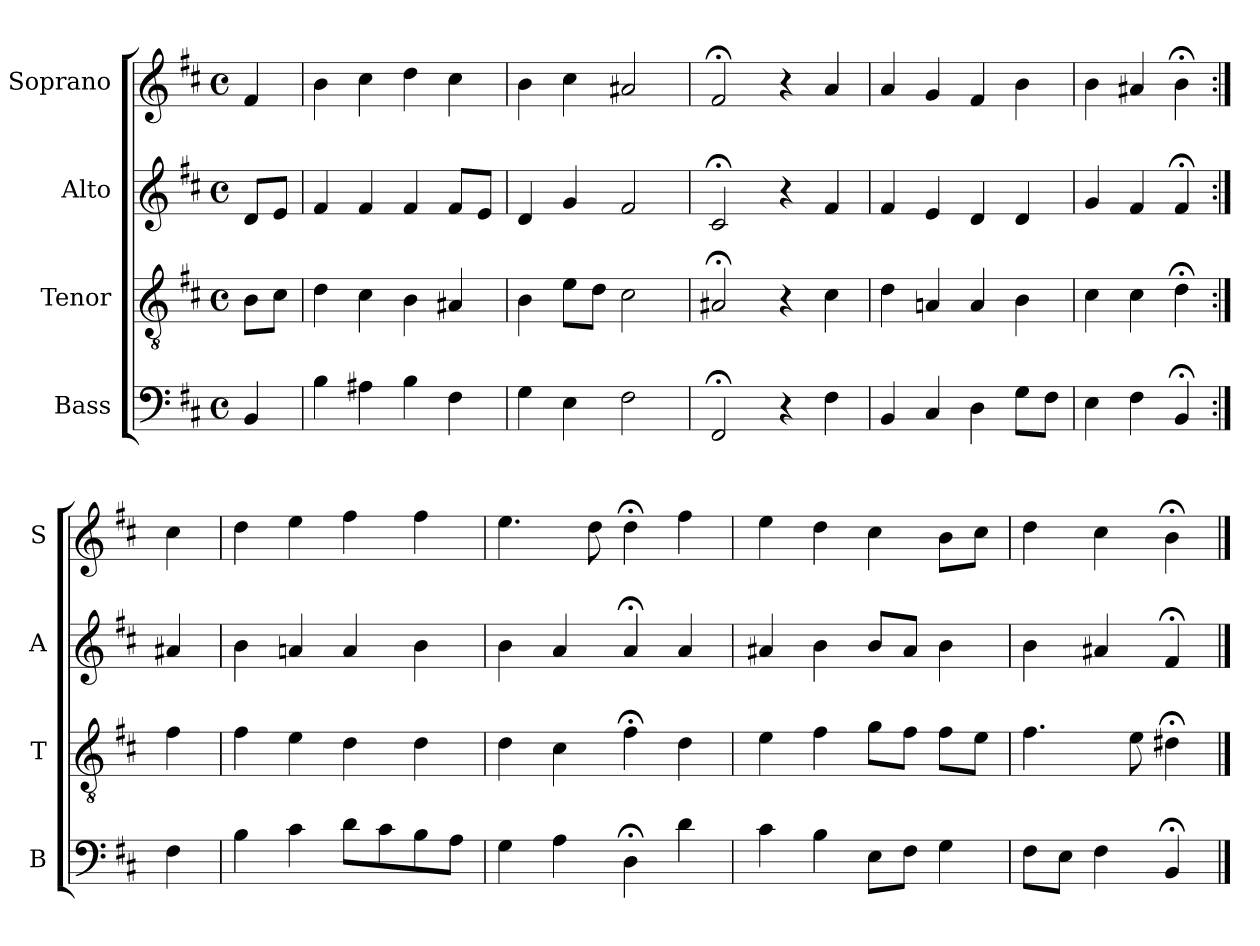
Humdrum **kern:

**kern	**kern	**kern	**kern
*part4	*part3	*part2	*part1
*staff4	*staff3	*staff2	*staff1
*I"Bass	*I"Tenor	*I"Alto	*I"Soprano
*I'B	*I'T	*I'A	*I'S
*clefF4	*clefGv2	*clefG2	*clefG2
*k[f#c#]	*k[f#c#]	*k[f#c#]	*k[f#c#]
*b:	*b:	*b:	*b:
*M4/4	*M4/4	*M4/4	*M4/4
*met(c)	*met(c)	*met(c)	*met(c)
*MM100	*MM100	*MM100	*MM100
=	=	=	=
4BB	8BL	8dL	4f#
.	8c#J	8eJ	.
=1	=1	=1	=1
4B	4d	4f#	4b
4A#X	4c#	4f#	4cc#
4B	4B	4f#	4dd
4F#	4A#X	8f#L	4cc#
.	.	8eJ	.
=2	=2	=2	=2
4G	4B	4d	4b
4Ei	8eiL	4gi	4cc#i
.	8dJ	.	.
2F#	2c#	2f#	2a#X
=3	=3	=3	=3
2FF#;<	2A#X;<	2c#;<	2f#;<
4r	4r	4r	4r
4F#	4c#	4f#	4a
=4	=4	=4	=4
4BB	4d	4f#	4a
4C#	4An	4e	4g
4D	4A	4d	4f#
8GL	4B	4d	4b
8F#J	.	.	.
=5	=5	=5	=5
4E	4c#	4g	4b
4F#	4c#	4f#	4a#X
4BB;<	4d;<	4f#;<	4b;<
=:|!	=:|!	=:|!	=:|!
4F#	4f#	4a#X	4cc#
=6	=6	=6	=6
4B	4f#	4b	4dd
4c#	4e	4an	4ee
8dL	4d	4a	4ff#
8c#	.	.	.
8B	4d	4b	4ff#
8AJ	.	.	.
=7	=7	=7	=7
4G	4d	4b	4.ee
4A	4c#	4a	.
.	.	.	8dd
4D;<	4f#;<	4a;<	4dd;<
4d	4d	4a	4ff#
=8	=8	=8	=8
4c#i	4ei	4a#Xi	4eei
4B	4f#	4b	4dd
8EL	8gL	8bL	4cc#
8F#J	8f#J	8a#J	.
4G	8f#L	4b	8bL
.	8eJ	.	8cc#J
=9	=9	=9	=9
8F#L	4.f#	4b	4dd
8EJ	.	.	.
4F#	.	4a#X	4cc#
.	8e	.	.
4BB;<	4d#X;<	4f#;<	4b;<
==	==	==	==
*-	*-	*-	*-
